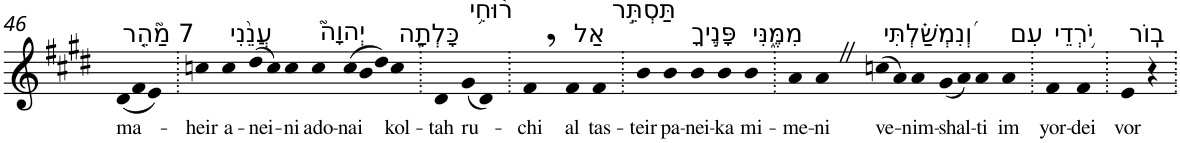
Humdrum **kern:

**kern	**text
*part1	*part1
*staff1	*staff1
*I"Piano	*
*I'Pno	*
!!LO:PB:g=z
*clefG2	*
*k[f#c#g#d#]	*
*E:	*
*Xtuplet	*
=46	=46
!LO:TX:a:t=7 מַ֘הֵ֤ר	!
!	!LO:LY:b
(12d#	ma-
12f#	.
12e)	.
=47.	=47.
!	!LO:LY:b
4ccn	-heir
!LO:TX:a:t=עֲנֵ֨נִי	!
!	!LO:LY:b
4cc	a-
!	!LO:LY:b
(8dd#	-nei-
8cc)	.
!	!LO:LY:b
4cc	-ni
!LO:TX:a:t=יְהוָה֮	!
!	!LO:LY:b
4cc	ado-
!	!LO:LY:b
(12cc	-nai
12b	.
12dd#)	.
!LO:TX:a:t=כָּלְתָ֪ה	!
!	!LO:LY:b
4cc	kol-
=48.	=48.
!	!LO:LY:b
4d#	-tah
!LO:TX:a:t=ר֫וּחִ֥י	!
!	!LO:LY:b
(8g#	ru-
8d#)	.
=49.	=49.
!	!LO:LY:b
4f#,	-chi
!LO:TX:a:t=אַל	!
!	!LO:LY:b
4f#	al
!LO:TX:a:t=תַּסְתֵּ֣ר	!
!	!LO:LY:b
4f#	tas-
=50.	=50.
!	!LO:LY:b
4b	-teir
!LO:TX:a:t=פָּנֶ֣יךָ	!
!	!LO:LY:b
4b	pa-
!	!LO:LY:b
4b	-nei-
!	!LO:LY:b
4b	-ka
!LO:TX:a:t=מִמֶּ֑נִּי	!
!	!LO:LY:b
4b	mi-
=51.	=51.
!	!LO:LY:b
4a	-me-
!	!LO:LY:b
4aZ	-ni
!LO:TX:a:t=וְ֝נִמְשַׁ֗לְתִּי	!
!	!LO:LY:b
(8ccn	ve-
8a)	.
!	!LO:LY:b
4a	-nim-
!	!LO:LY:b
(8g#	-shal-
8a)	.
!	!LO:LY:b
4a	-ti
!LO:TX:a:t=עִם	!
!	!LO:LY:b
4a	im
=52.	=52.
!LO:TX:a:t=יֹ֥רְדֵי	!
!	!LO:LY:b
4f#	yor-
!	!LO:LY:b
4f#	-dei
=53.	=53.
!LO:TX:a:t=בֽוֹר	!
!	!LO:LY:b
4e	vor
4r	.
=.	=.
*-	*-
